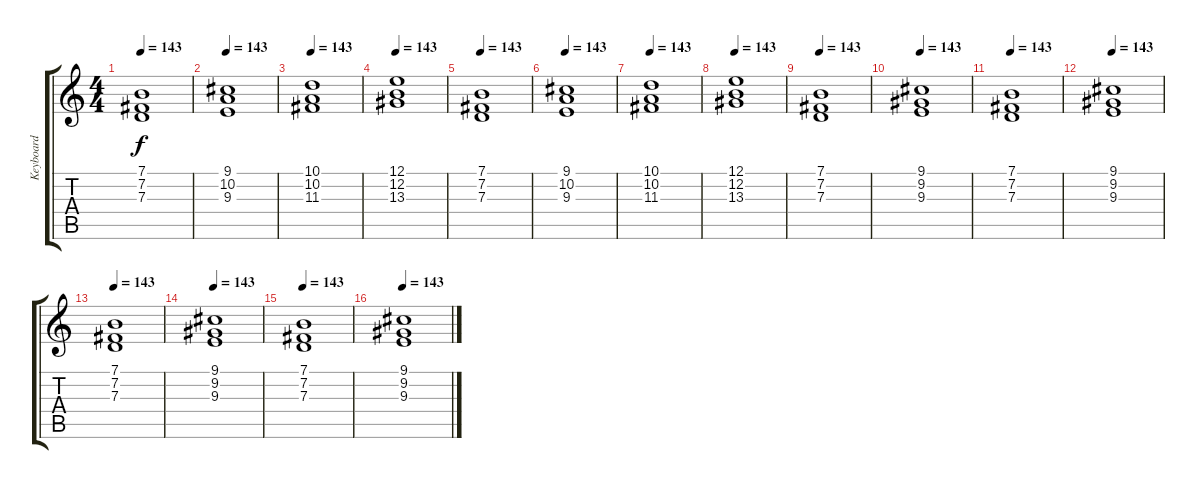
\track ("Keyboard" "Keyboard") {instrument pad2warm}
\staff {score tabs}
\tuning (E4 B3 G3 D3 A2 E2) {hide}
\ts (4 4)
\tempo 143
\clef g2
\ks c
(7.1 7.2 7.3).1{dy f} |
\tempo 143
(9.1 10.2 9.3).1 |
\tempo 143
(10.1 10.2 11.3).1 |
\tempo 143
(12.1 12.2 13.3).1 |
\tempo 143
(7.1 7.2 7.3).1 |
\tempo 143
(9.1 10.2 9.3).1 |
\tempo 143
(10.1 10.2 11.3).1 |
\tempo 143
(12.1 12.2 13.3).1 |
\tempo 143
(7.1 7.2 7.3).1 |
\tempo 143
(9.1 9.2 9.3).1 |
\tempo 143
(7.1 7.2 7.3).1 |
\tempo 143
(9.1 9.2 9.3).1 |
\tempo 143
(7.1 7.2 7.3).1 |
\tempo 143
(9.1 9.2 9.3).1 |
\tempo 143
(7.1 7.2 7.3).1 |
\tempo 143
(9.1 9.2 9.3).1
